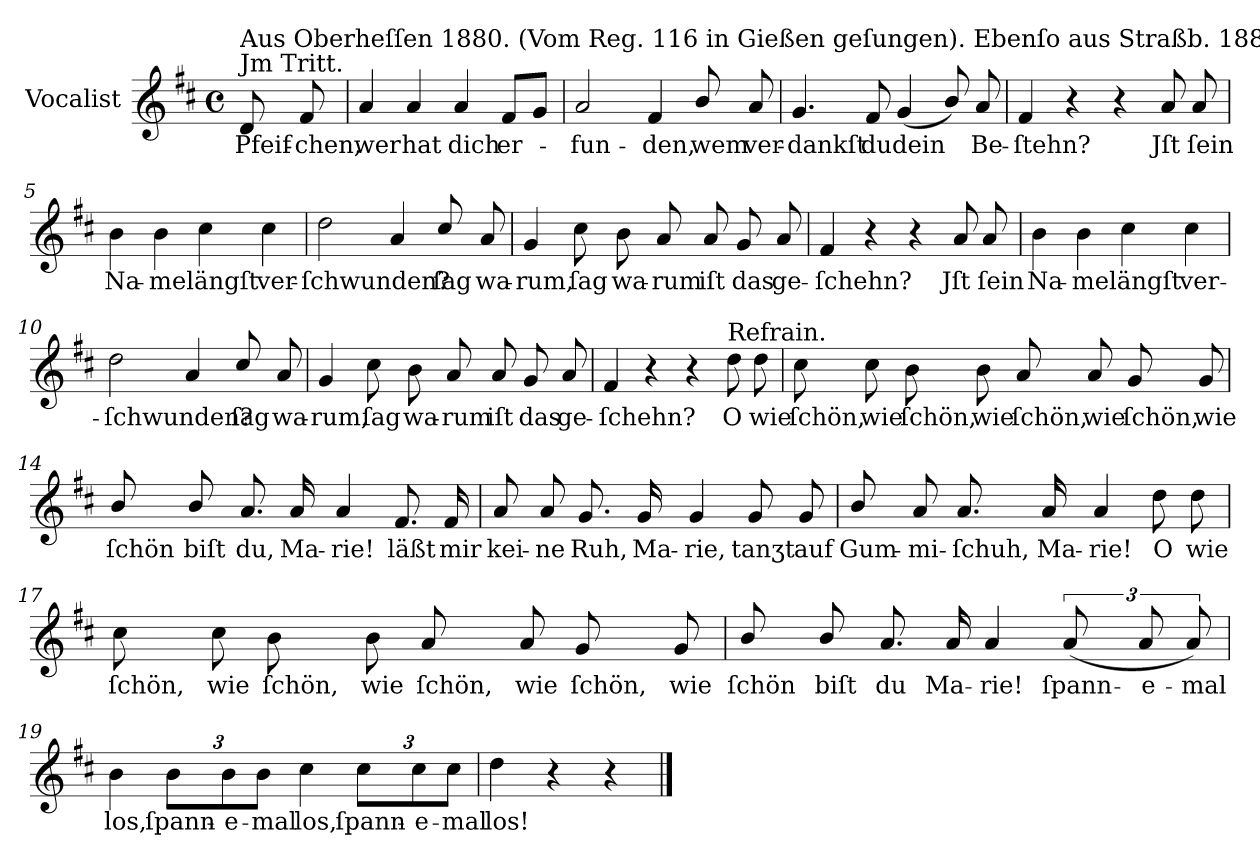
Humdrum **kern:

**kern	**text
*part1	*part1
*staff1	*staff1
*I"Vocalist	*
*k[f#c#]	*
*D:	*
*M4/4	*
*met(c)	*
=	=
!LO:TX:a:t=Jm Tritt.	!
!LO:TX:a:t=Aus Oberheſſen 1880. (Vom Reg. 116 in Gießen geſungen). Ebenſo aus Straßb. 1889. Sachſen 1892.	!
8d	Pfeif-
8f#	-chen,
=1	=1
4a	wer
4a	hat
4a	dich
8f#L	er-
8gJ	.
=2	=2
2a	-fun-
4f#	-den,
8b/	wem
8a	ver-
=3	=3
4.g	-dankſt
8f#	du
(4g	dein
8b/)	.
8a	Be-
=4	=4
4f#	-ſtehn?
4r	.
4r	.
8a	Jſt
8a	ſein
=5	=5
4b	Na-
4b	-me
4cc#	längſt
4cc#	ver-
=6	=6
2dd	-ſchwunden?
4a	.
8cc#/	ſag
8a	wa-
=7	=7
4g	-rum,
8cc#	ſag
8b	wa-
8a	-rum
8a	iſt
8g	das
8a	ge-
=8	=8
4f#	-ſchehn?
4r	.
4r	.
8a	Jſt
8a	ſein
=9	=9
4b	Na-
4b	-me
4cc#	längſt
4cc#	ver-
=10	=10
2dd	-ſchwunden?
4a	.
8cc#/	ſag
8a	wa-
=11	=11
4g	-rum,
8cc#	ſag
8b	wa-
8a	-rum
8a	iſt
8g	das
8a	ge-
=12	=12
4f#	-ſchehn?
4r	.
4r	.
!LO:TX:a:t=Refrain.	!
8dd	O
8dd	wie
=13	=13
8cc#	ſchön,
8cc#	wie
8b	ſchön,
8b	wie
8a	ſchön,
8a	wie
8g	ſchön,
8g	wie
=14	=14
8b/	ſchön
8b/	biſt
8.a	du,
16a	Ma-
4a	-rie!
8.f#	läßt
16f#	mir
=15	=15
8a	kei-
8a	-ne
8.g	Ruh,
16g	Ma-
4g	-rie,
8g	tanʒt
8g	auf
=16	=16
8b/	Gum-
8a	-mi-
8.a	-ſchuh,
16a	Ma-
4a	-rie!
8dd	O
8dd	wie
=17	=17
8cc#	ſchön,
8cc#	wie
8b	ſchön,
8b	wie
8a	ſchön,
8a	wie
8g	ſchön,
8g	wie
=18	=18
8b/	ſchön
8b/	biſt
8.a	du
16a	Ma-
4a	-rie!
(>12a	ſpann-
12a	-e-
12a)	-mal
=19	=19
4b	los,
12bL	ſpann-
12b	e-
12bJ	-mal
4cc#	los,
12cc#L	ſpann-
12cc#	-e-
12cc#J	-mal
=20	=20
4dd	los!
4r	.
4r	.
==	==
*-	*-
